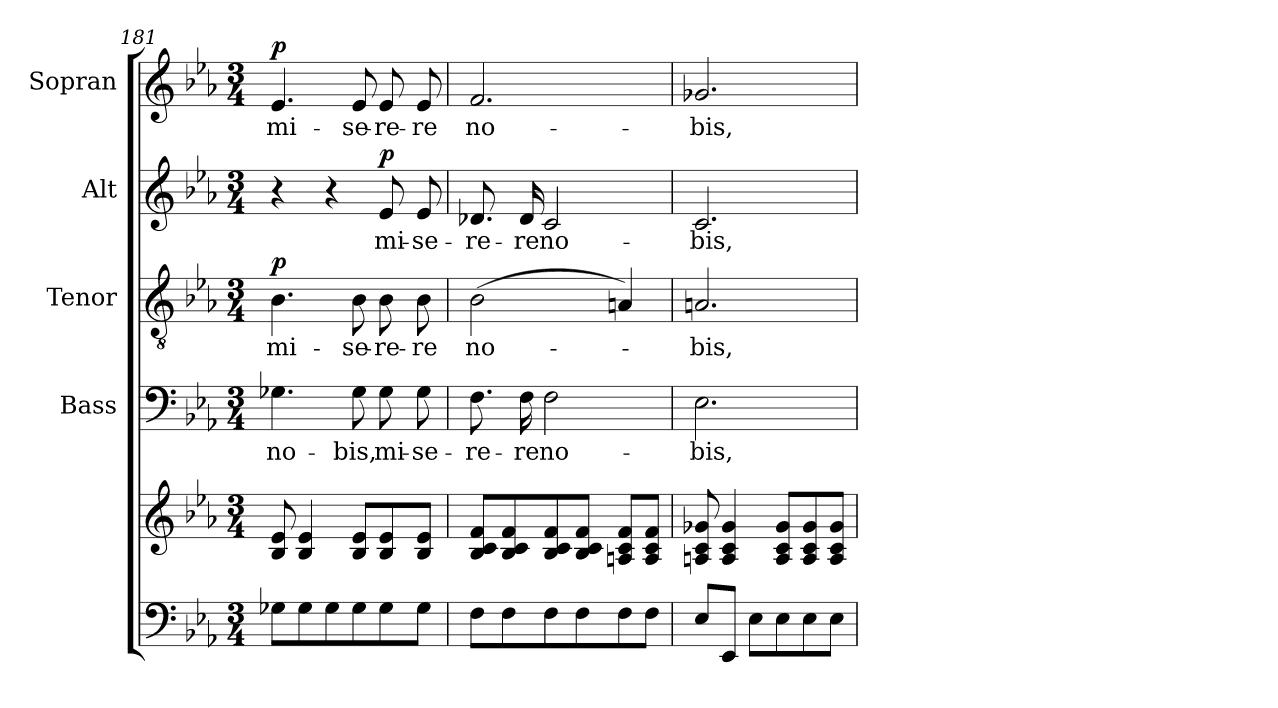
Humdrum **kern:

**kern	**kern	**kern	**text	**kern	**text	**dynam	**kern	**text	**dynam	**kern	**text	**dynam
*part5	*part5	*part4	*part4	*part3	*part3	*part3	*part2	*part2	*part2	*part1	*part1	*part1
*staff6	*staff5	*staff4	*staff4	*staff3	*staff3	*staff3	*staff2	*staff2	*staff2	*staff1	*staff1	*staff1
*	*	*I"Bass	*	*I"Tenor	*	*	*I"Alt	*	*	*I"Sopran	*	*
*	*	*I'B.	*	*I'T.	*	*	*I'A.	*	*	*I'S.	*	*
*clefF4	*clefG2	*clefF4	*	*clefGv2	*	*	*clefG2	*	*	*clefG2	*	*
*k[b-e-a-]	*k[b-e-a-]	*k[b-e-a-]	*	*k[b-e-a-]	*	*	*k[b-e-a-]	*	*	*k[b-e-a-]	*	*
*E-:	*E-:	*E-:	*	*E-:	*	*	*E-:	*	*	*E-:	*	*
*M3/4	*M3/4	*M3/4	*	*M3/4	*	*	*M3/4	*	*	*M3/4	*	*
=181	=181	=181	=181	=181	=181	=181	=181	=181	=181	=181	=181	=181
!	!	!	!LO:LY:b	!	!LO:LY:b	!LO:DY:a	!	!	!	!	!LO:LY:b	!LO:DY:a
8G-X\L	8B-/ 8e-/	4.G-X\	no-	4.B-\	mi-	p	4r	.	.	4.e-/	mi-	p
8G-\	4B-/ 4e-/	.	.	.	.	.	.	.	.	.	.	.
8G-\	.	.	.	.	.	.	4r	.	.	.	.	.
!	!	!	!LO:LY:b	!	!LO:LY:b	!	!	!	!	!	!LO:LY:b	!
8G-\	8B-/ 8e-/L	8G-\	-bis,	8B-\	-se-	.	.	.	.	8e-/	-se-	.
!	!	!	!LO:LY:b	!	!LO:LY:b	!	!	!LO:LY:b	!LO:DY:a	!	!LO:LY:b	!
8G-\	8B-/ 8e-/	8G-\	mi-	8B-\	-re-	.	8e-/	mi-	p	8e-/	-re-	.
!	!	!	!LO:LY:b	!	!LO:LY:b	!	!	!LO:LY:b	!	!	!LO:LY:b	!
8G-\J	8B-/ 8e-/J	8G-\	-se-	8B-\	-re	.	8e-/	-se-	.	8e-/	-re	.
!!LO:LB:g=z
=182	=182	=182	=182	=182	=182	=182	=182	=182	=182	=182	=182	=182
!	!	!	!LO:LY:b	!	!LO:LY:b	!	!	!LO:LY:b	!	!	!LO:LY:b	!
8F\L	8B-/ 8c/ 8f/L	8.F\	-re-	(>2B-\	no-	.	8.d-X/	-re-	.	2.f/	no-	.
8F\	8B-/ 8c/ 8f/	.	.	.	.	.	.	.	.	.	.	.
!	!	!	!LO:LY:b	!	!	!	!	!LO:LY:b	!	!	!	!
.	.	16F\	-re	.	.	.	16d-/	-re	.	.	.	.
!	!	!	!LO:LY:b	!	!	!	!	!LO:LY:b	!	!	!	!
8F\	8B-/ 8c/ 8f/	2F\	no-	.	.	.	2c/	no-	.	.	.	.
8F\	8B-/ 8c/ 8f/J	.	.	.	.	.	.	.	.	.	.	.
8F\	8An/ 8c/ 8f/L	.	.	4An/)	.	.	.	.	.	.	.	.
8F\J	8A/ 8c/ 8f/J	.	.	.	.	.	.	.	.	.	.	.
=183	=183	=183	=183	=183	=183	=183	=183	=183	=183	=183	=183	=183
!	!	!	!LO:LY:b	!	!LO:LY:b	!	!	!LO:LY:b	!	!	!LO:LY:b	!
8E-/L	8An/ 8c/ 8g-X/	2.E-\	-bis,	2.An/	-bis,	.	2.c/	-bis,	.	2.g-X/	-bis,	.
8EE-/J	4A/ 4c/ 4g-/	.	.	.	.	.	.	.	.	.	.	.
8E-\L	.	.	.	.	.	.	.	.	.	.	.	.
8E-\	8A/ 8c/ 8g-/L	.	.	.	.	.	.	.	.	.	.	.
8E-\	8A/ 8c/ 8g-/	.	.	.	.	.	.	.	.	.	.	.
8E-\J	8A/ 8c/ 8g-/J	.	.	.	.	.	.	.	.	.	.	.
=	=	=	=	=	=	=	=	=	=	=	=	=
*-	*-	*-	*-	*-	*-	*-	*-	*-	*-	*-	*-	*-
